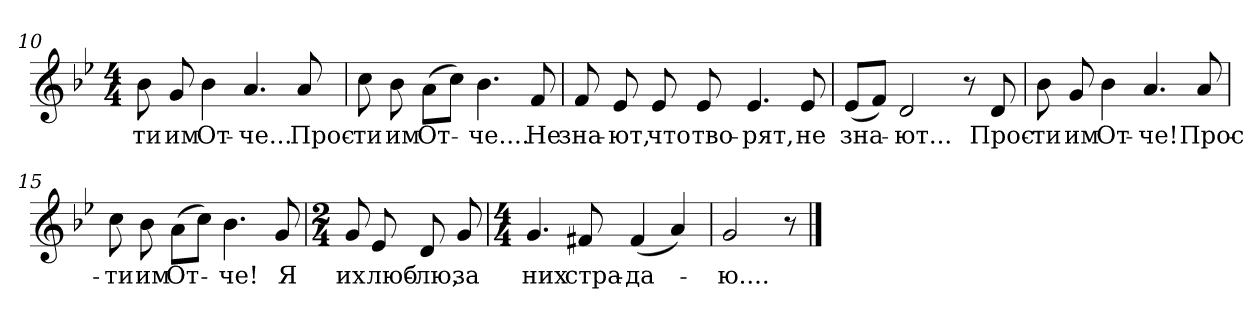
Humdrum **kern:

**kern	**text
*part1	*part1
*staff1	*staff1
*clefG2	*
*k[b-e-]	*
*g:	*
*M4/4	*
=10	=10
!	!LO:LY:b:color=#000000
8b-i\	-ти
!	!LO:LY:b:color=#000000
8gi/	им
!	!LO:LY:b:color=#000000
4b-i\	От-
!	!LO:LY:b:color=#000000
4.ai/	-че...
!	!LO:LY:b:color=#000000
8ai/	Прос-
!!LO:LB:g=z
=11	=11
!	!LO:LY:b:color=#000000
8cci\	-ти
!	!LO:LY:b:color=#000000
8b-i\	им
!	!LO:LY:b:color=#000000
(8ai\L	От-
8cci\J)	.
!	!LO:LY:b:color=#000000
4.b-i\	-че....
!	!LO:LY:b:color=#000000
8fi/	Не
=12	=12
!	!LO:LY:b:color=#000000
8fi/	зна-
!	!LO:LY:b:color=#000000
8e-i/	-ют,
!	!LO:LY:b:color=#000000
8e-i/	что
!	!LO:LY:b:color=#000000
8e-i/	тво-
!	!LO:LY:b:color=#000000
4.e-i/	-рят,
!	!LO:LY:b:color=#000000
8e-i/	не
=13	=13
!	!LO:LY:b:color=#000000
(8e-i/L	зна-
8fi/J)	.
!	!LO:LY:b:color=#000000
2di/	-ют...
8r	.
!	!LO:LY:b:color=#000000
8di/	Прос-
=14	=14
!	!LO:LY:b:color=#000000
8b-i\	-ти
!	!LO:LY:b:color=#000000
8gi/	им
!	!LO:LY:b:color=#000000
4b-i\	От-
!	!LO:LY:b:color=#000000
4.ai/	-че!
!	!LO:LY:b:color=#000000
8ai/	Прос-
!!LO:LB:g=z
=15	=15
!	!LO:LY:b:color=#000000
8cci\	-ти
!	!LO:LY:b:color=#000000
8b-i\	им
!	!LO:LY:b:color=#000000
(8ai\L	От-
8cci\J)	.
!	!LO:LY:b:color=#000000
4.b-i\	-че!
!	!LO:LY:b:color=#000000
8gi/	Я
=16	=16
*M2/4	*
!	!LO:LY:b:color=#000000
8gi/	их
!	!LO:LY:b:color=#000000
8e-i/	люб-
!	!LO:LY:b:color=#000000
8di/	-лю,
!	!LO:LY:b:color=#000000
8gi/	за
=17	=17
*M4/4	*
!	!LO:LY:b:color=#000000
4.gi/	них
!	!LO:LY:b:color=#000000
8f#Xi/	стра-
!	!LO:LY:b:color=#000000
(4f#i/	-да-
4ai/)	.
=18	=18
!	!LO:LY:b:color=#000000
2gi/	-ю....
8r	.
==	==
*-	*-
